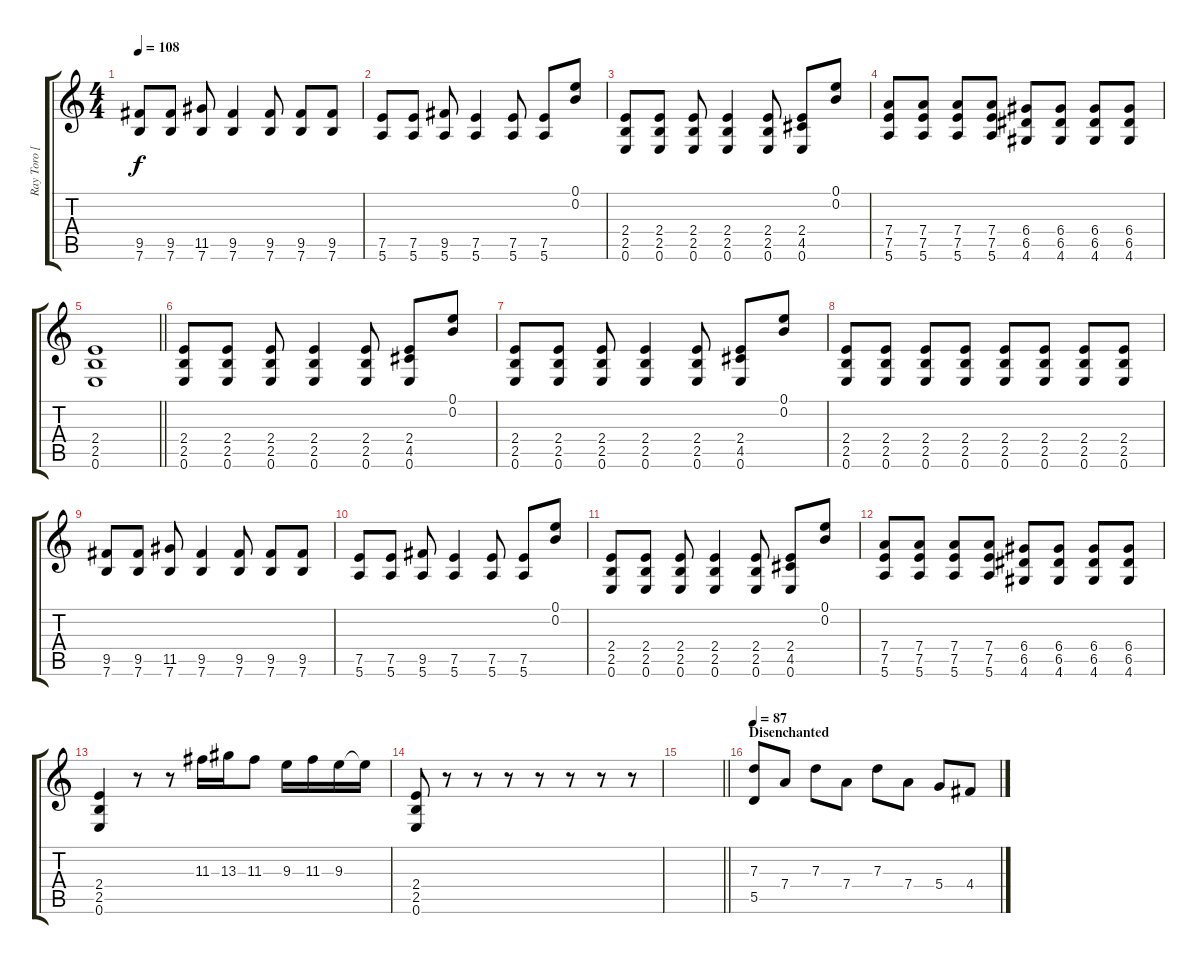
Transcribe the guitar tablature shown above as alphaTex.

\track ("Ray Toro [Lead Guitar)" "Ray Toro [") {instrument overdrivenguitar}
\staff {score tabs}
\tuning (E4 B3 G3 D3 A2 E2) {hide}
\ts (4 4)
\tempo 108
\clef g2
\ks c
(9.5 7.6).8{dy f} (9.5 7.6).8 (11.5 7.6).8 (9.5 7.6).4 (9.5 7.6).8 (9.5 7.6).8 (9.5 7.6).8 |
(7.5 5.6).8 (7.5 5.6).8 (9.5 5.6).8 (7.5 5.6).4 (7.5 5.6).8 (7.5 5.6).8 (0.1 0.2).8 |
(2.4 2.5 0.6).8 (2.4 2.5 0.6).8 (2.4 2.5 0.6).8 (2.4 2.5 0.6).4 (2.4 2.5 0.6).8 (2.4 4.5 0.6).8 (0.1 0.2).8 |
(7.4 7.5 5.6).8 (7.4 7.5 5.6).8 (7.4 7.5 5.6).8 (7.4 7.5 5.6).8 (6.4 6.5 4.6).8 (6.4 6.5 4.6).8 (6.4 6.5 4.6).8 (6.4 6.5 4.6).8 |
\barLineRight lightlight
(2.4 2.5 0.6).1 |
(2.4 2.5 0.6).8 (2.4 2.5 0.6).8 (2.4 2.5 0.6).8 (2.4 2.5 0.6).4 (2.4 2.5 0.6).8 (2.4 4.5 0.6).8 (0.1 0.2).8 |
(2.4 2.5 0.6).8 (2.4 2.5 0.6).8 (2.4 2.5 0.6).8 (2.4 2.5 0.6).4 (2.4 2.5 0.6).8 (2.4 4.5 0.6).8 (0.1 0.2).8 |
(2.4 2.5 0.6).8 (2.4 2.5 0.6).8 (2.4 2.5 0.6).8 (2.4 2.5 0.6).8 (2.4 2.5 0.6).8 (2.4 2.5 0.6).8 (2.4 2.5 0.6).8 (2.4 2.5 0.6).8 |
(9.5 7.6).8 (9.5 7.6).8 (11.5 7.6).8 (9.5 7.6).4 (9.5 7.6).8 (9.5 7.6).8 (9.5 7.6).8 |
(7.5 5.6).8 (7.5 5.6).8 (9.5 5.6).8 (7.5 5.6).4 (7.5 5.6).8 (7.5 5.6).8 (0.1 0.2).8 |
(2.4 2.5 0.6).8 (2.4 2.5 0.6).8 (2.4 2.5 0.6).8 (2.4 2.5 0.6).4 (2.4 2.5 0.6).8 (2.4 4.5 0.6).8 (0.1 0.2).8 |
(7.4 7.5 5.6).8 (7.4 7.5 5.6).8 (7.4 7.5 5.6).8 (7.4 7.5 5.6).8 (6.4 6.5 4.6).8 (6.4 6.5 4.6).8 (6.4 6.5 4.6).8 (6.4 6.5 4.6).8 |
(2.4 2.5 0.6).4 r.8 r.8 11.3.16 13.3.16 11.3.8 9.3.16 11.3.16 9.3.16 9.3{t}.16 |
(2.4 2.5 0.6).8 r.8 r.8 r.8 r.8 r.8 r.8 r.8 |
\barLineRight lightlight
|
\section ("" "Disenchanted")
\tempo 87
(7.3 5.5).8{instrument acousticguitarsteel} 7.4.8 7.3.8 7.4.8 7.3.8 7.4.8 5.4.8 4.4.8
